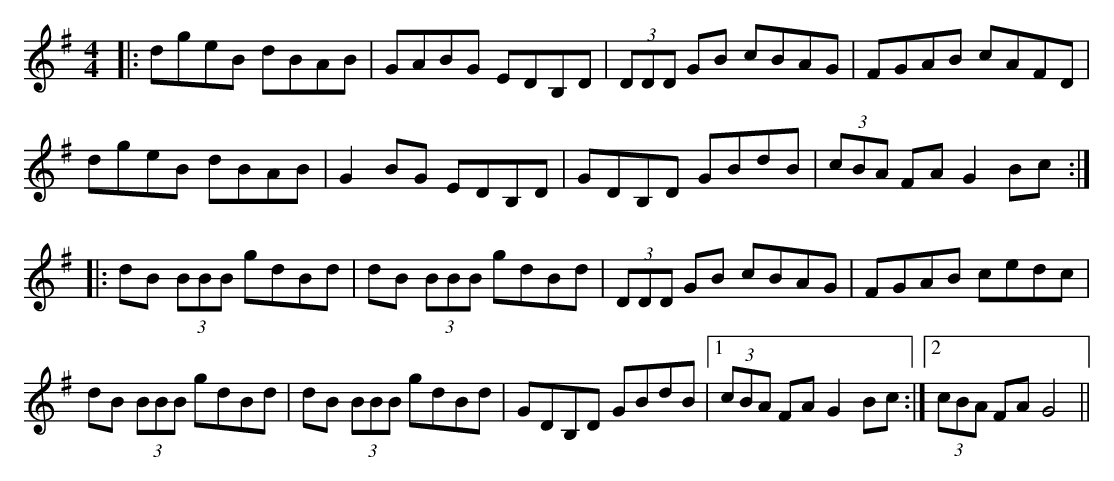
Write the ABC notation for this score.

X:1
M:4/4
K:G
|:dgeB dBAB|GABG EDB,D|(3DDD GB cBAG|FGAB cAFD|
dgeB dBAB|G2 BG EDB,D|GDB,D GBdB|(3cBA FA G2 Bc:|:
dB (3BBB gdBd|dB (3BBB gdBd|(3DDD GB cBAG|FGAB cedc|
dB (3BBB gdBd|dB (3BBB gdBd|GDB,D GBdB|1 (3cBA FA G2 Bc:|2 (3cBA FA G4||
